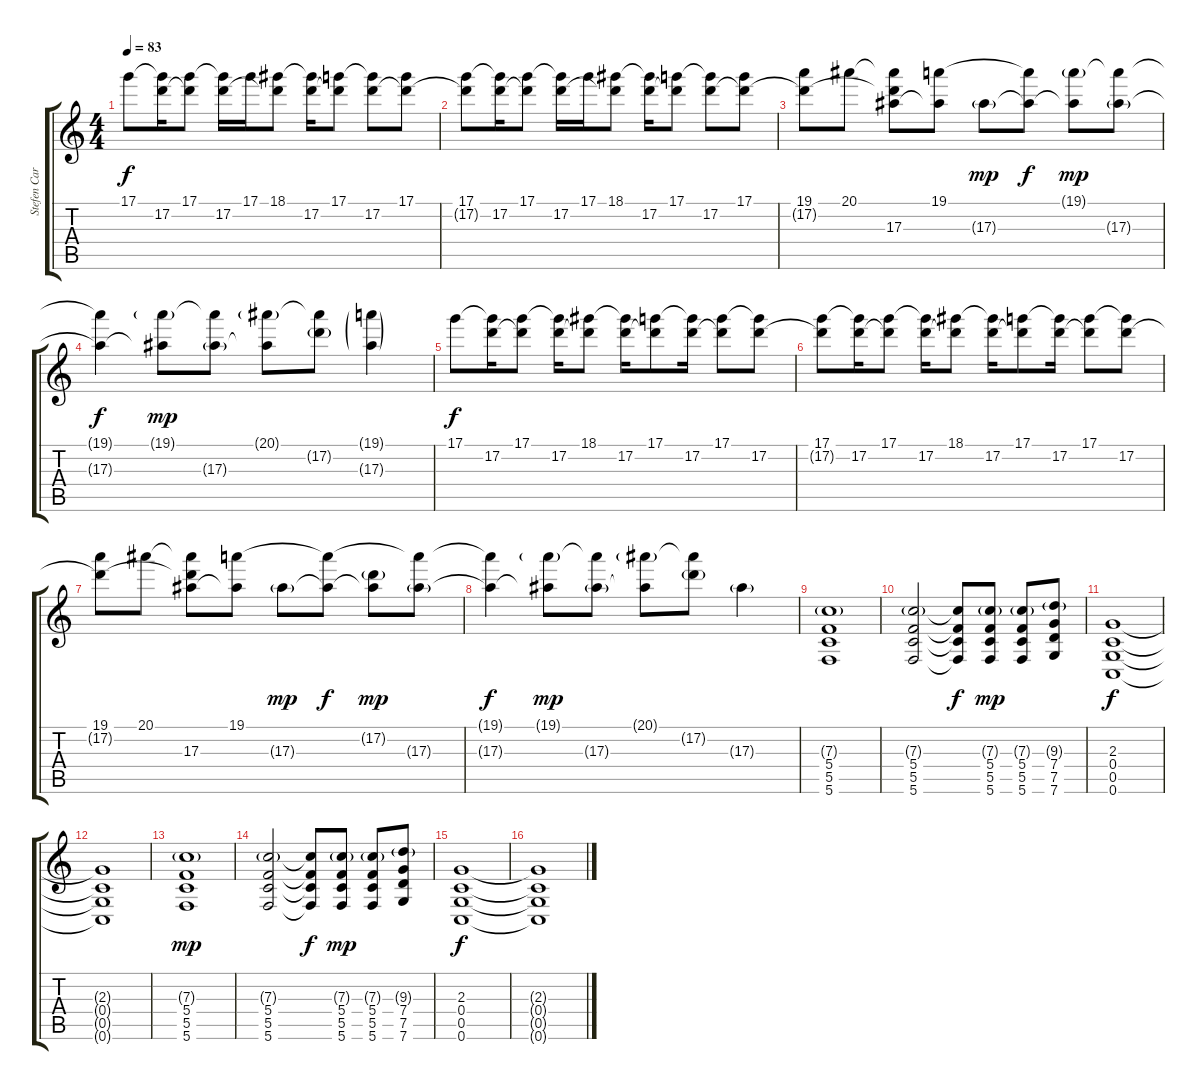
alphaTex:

\track ("Stefen Carpenter" "Stefen Car") {instrument distortionguitar}
\staff {score tabs}
\tuning (D4 A3 F3 C3 G2 C2) {hide}
\ts (4 4)
\tempo 83
\clef g2
\ks c
17.1.8{dy f instrument electricguitarjazz} (17.1{t} 17.2).16 (17.1 17.2{t}).8 (17.1{t} 17.2).16 17.1.16 (18.1 17.2{t}).8 (18.1{t} 17.2).16 (17.1 17.2{t}).8 (17.1{t} 17.2).8 (17.1 17.2{t}).8 |
(17.1 17.2{t}).8{instrument electricguitarjazz} (17.1{t} 17.2).16 (17.1 17.2{t}).8 (17.1{t} 17.2).16 17.1.16 (18.1 17.2{t}).8 (18.1{t} 17.2).16 (17.1 17.2{t}).8 (17.1{t} 17.2).8 (17.1 17.2{t}).8 |
(19.1 17.2{t}).8 20.1.8 (20.1{t} 17.2{t} 17.3).8 (19.1 17.3{t}).8 17.3{g}.8{dy mp} (19.1{t} 17.3{t}).8{dy f} (19.1{g} 17.3{t}).8{dy mp} (19.1{t} 17.3{g}).8 |
(19.1{t} 17.3{t}).4{dy f} (19.1{g} 17.3{t}).8{dy mp} (19.1{t} 17.3{g}).8 (20.1{g} 17.3{t}).8 (20.1{t} 17.2{g}).8 (19.1{g} 17.3{g}).4 |
17.1.8{dy f instrument electricguitarjazz} (17.1{t} 17.2).16 (17.1 17.2{t}).8 (17.1{t} 17.2).16 (18.1 17.2{t}).8 (18.1{t} 17.2).16 (17.1 17.2{t}).8 (17.1{t} 17.2).16 (17.1 17.2{t}).8 (17.1{t} 17.2).8 |
(17.1 17.2{t}).8{instrument electricguitarjazz} (17.1{t} 17.2).16 (17.1 17.2{t}).8 (17.1{t} 17.2).16 (18.1 17.2{t}).8 (18.1{t} 17.2).16 (17.1 17.2{t}).8 (17.1{t} 17.2).16 (17.1 17.2{t}).8 (17.1{t} 17.2).8 |
(19.1 17.2{t}).8 20.1.8 (20.1{t} 17.2{t} 17.3).8 (19.1 17.3{t}).8 17.3{g}.8{dy mp} (19.1{t} 17.3{t}).8{dy f} (17.2{g} 17.3{t}).8{dy mp} (19.1{t} 17.3{g}).8 |
(19.1{t} 17.3{t}).4{dy f} (19.1{g} 17.3{t}).8{dy mp} (19.1{t} 17.3{g}).8 (20.1{g} 17.3{t}).8 (20.1{t} 17.2{g}).8 17.3{g}.4 |
(7.3{g} 5.4 5.5 5.6).1{volume 14 instrument distortionguitar} |
(7.3{g} 5.4 5.5 5.6).2 (7.3{t} 5.4{t} 5.5{t} 5.6{t}).8{dy f} (7.3{g} 5.4 5.5 5.6).8{dy mp} (7.3{g} 5.4 5.5 5.6).8 (9.3{g} 7.4 7.5 7.6).8 |
(2.3 0.4 0.5 0.6).1{dy f} |
(2.3{t} 0.4{t} 0.5{t} 0.6{t}).1 |
(7.3{g} 5.4 5.5 5.6).1{dy mp volume 14 instrument distortionguitar} |
(7.3{g} 5.4 5.5 5.6).2 (7.3{t} 5.4{t} 5.5{t} 5.6{t}).8{dy f} (7.3{g} 5.4 5.5 5.6).8{dy mp} (7.3{g} 5.4 5.5 5.6).8 (9.3{g} 7.4 7.5 7.6).8 |
(2.3 0.4 0.5 0.6).1{dy f} |
(2.3{t} 0.4{t} 0.5{t} 0.6{t}).1
